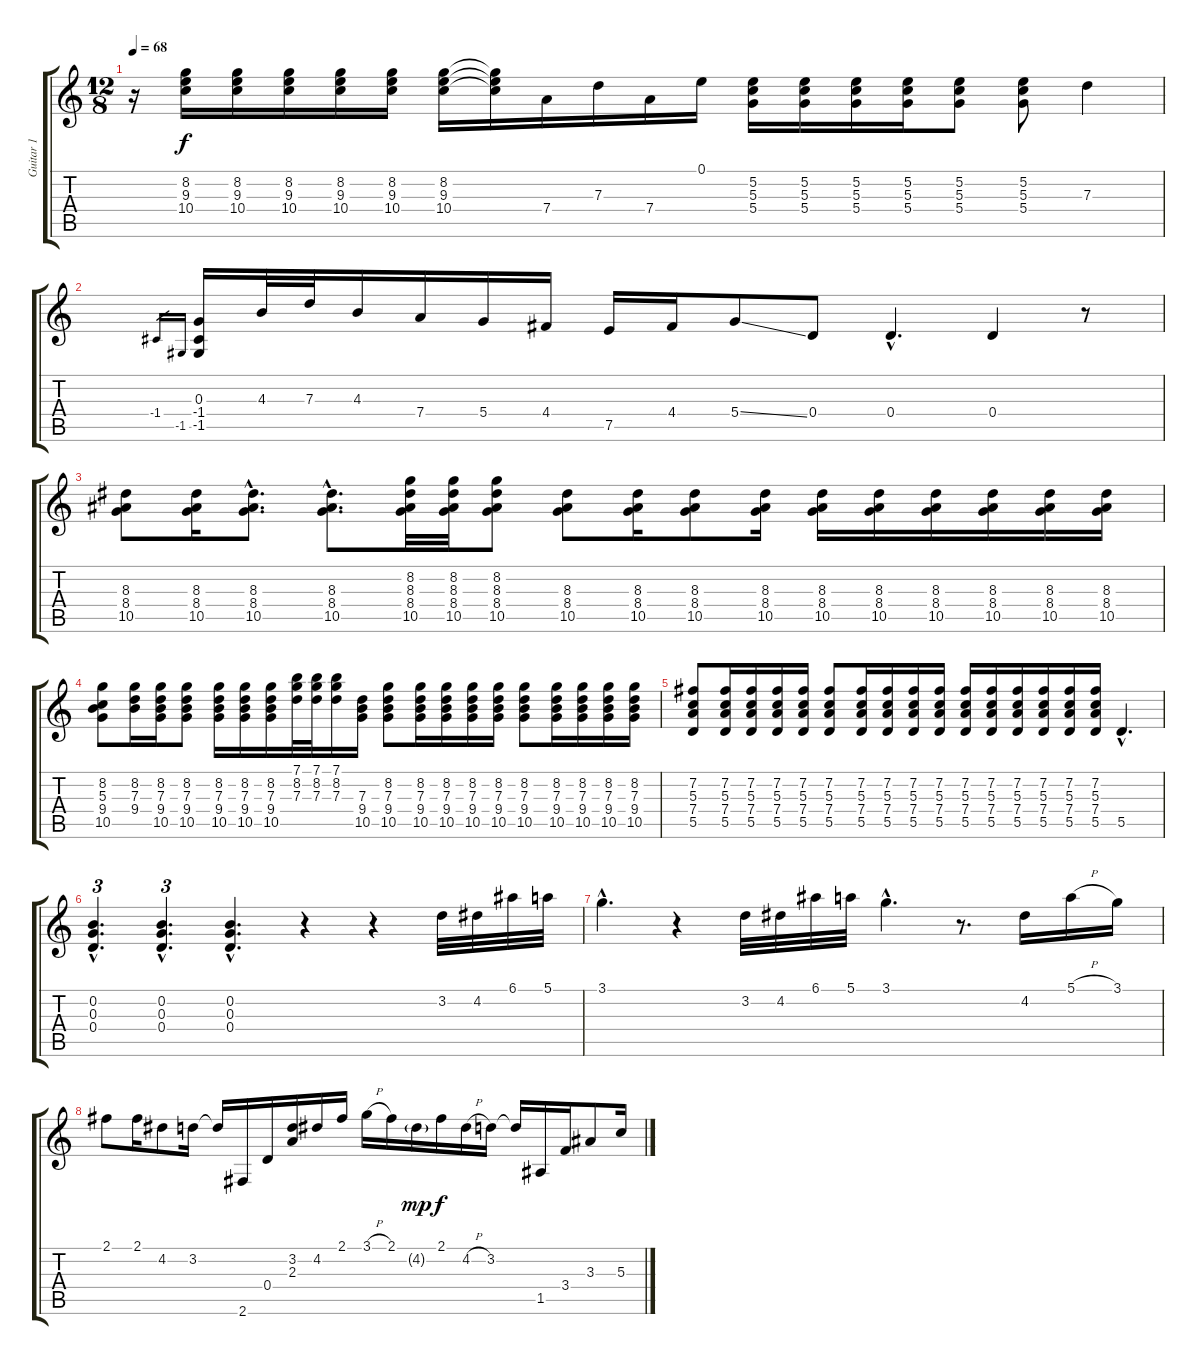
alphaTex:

\track ("Guitar 1" "Guitar 1") {instrument acousticguitarnylon}
\staff {score tabs}
\tuning (E4 B3 G3 D3 A2 E2) {hide}
\ts (12 8)
\tempo 68
\clef g2
\ks c
r.16{dy f} (8.2 9.3 10.4).16 (8.2 9.3 10.4).16 (8.2 9.3 10.4).16 (8.2 9.3 10.4).16 (8.2 9.3 10.4).16 (8.2 9.3 10.4).16 (8.2{t} 9.3{t} 10.4{t}).16 7.4.16 7.3.16 7.4.16 0.1.16 (5.2 5.3 5.4).16 (5.2 5.3 5.4).16 (5.2 5.3 5.4).16 (5.2 5.3 5.4).16 (5.2 5.3 5.4).8 (5.2 5.3 5.4).8 7.3.4 |
-1.4.16{gr} -1.5.16{gr} (0.3 -1.4 -1.5).16 4.3.32 7.3.32 4.3.16 7.4.16 5.4.16 4.4.16 7.5.16 4.4.16 5.4{ss}.8 0.4.8 0.4{hac}.4{d} 0.4.4 r.8 |
(8.3 8.4 10.5).8 (8.3 8.4 10.5).16 (8.3{hac} 8.4{hac} 10.5{hac}).8{d} (8.3{hac} 8.4{hac} 10.5{hac}).8{d} (8.2 8.3 8.4 10.5).32 (8.2 8.3 8.4 10.5).32 (8.2 8.3 8.4 10.5).8 (8.3 8.4 10.5).8 (8.3 8.4 10.5).16 (8.3 8.4 10.5).8 (8.3 8.4 10.5).16 (8.3 8.4 10.5).16 (8.3 8.4 10.5).16 (8.3 8.4 10.5).16 (8.3 8.4 10.5).16 (8.3 8.4 10.5).16 (8.3 8.4 10.5).16 |
(8.2 5.3 9.4 10.5).8 (8.2 7.3 9.4).16 (8.2 7.3 9.4 10.5).16 (8.2 7.3 9.4 10.5).8 (8.2 7.3 9.4 10.5).16 (8.2 7.3 9.4 10.5).16 (8.2 7.3 9.4 10.5).16 (7.1 8.2 7.3).32 (7.1 8.2 7.3).32 (7.1 8.2 7.3).16 (7.3 9.4 10.5).16 (8.2 7.3 9.4 10.5).8 (8.2 7.3 9.4 10.5).16 (8.2 7.3 9.4 10.5).16 (8.2 7.3 9.4 10.5).16 (8.2 7.3 9.4 10.5).16 (8.2 7.3 9.4 10.5).8 (8.2 7.3 9.4 10.5).16 (8.2 7.3 9.4 10.5).16 (8.2 7.3 9.4 10.5).16 (8.2 7.3 9.4 10.5).16 |
(7.2 5.3 7.4 5.5).8 (7.2 5.3 7.4 5.5).16 (7.2 5.3 7.4 5.5).16 (7.2 5.3 7.4 5.5).16 (7.2 5.3 7.4 5.5).16 (7.2 5.3 7.4 5.5).8 (7.2 5.3 7.4 5.5).16 (7.2 5.3 7.4 5.5).16 (7.2 5.3 7.4 5.5).16 (7.2 5.3 7.4 5.5).16 (7.2 5.3 7.4 5.5).16 (7.2 5.3 7.4 5.5).16 (7.2 5.3 7.4 5.5).16 (7.2 5.3 7.4 5.5).16 (7.2 5.3 7.4 5.5).16 (7.2 5.3 7.4 5.5).16 5.5{hac}.4{d} |
(0.2{hac} 0.3{hac} 0.4{hac}).4{d tu (3 2)} (0.2{hac} 0.3{hac} 0.4{hac}).4{d tu (3 2)} (0.2{hac} 0.3{hac} 0.4{hac}).4{d} r.4 r.4 3.2.32 4.2.32 6.1.32 5.1.32 |
3.1{hac}.4{d} r.4 3.2.32 4.2.32 6.1.32 5.1.32 3.1{hac}.4{d} r.8{d} 4.2.16 5.1{h}.16 3.1.16 |
2.1.8 2.1.16 4.2.8 3.2.16 3.2{t}.16 2.6.16 0.4.16 (3.2 2.3).16 4.2.16 2.1.16 3.1{h}.16 2.1.16 4.2{g}.16{dy mp} 2.1.16{dy f} 4.2{h}.16 3.2.16 3.2{t}.16 1.5.16 3.4.16 3.3.8 5.3{ss}.16
